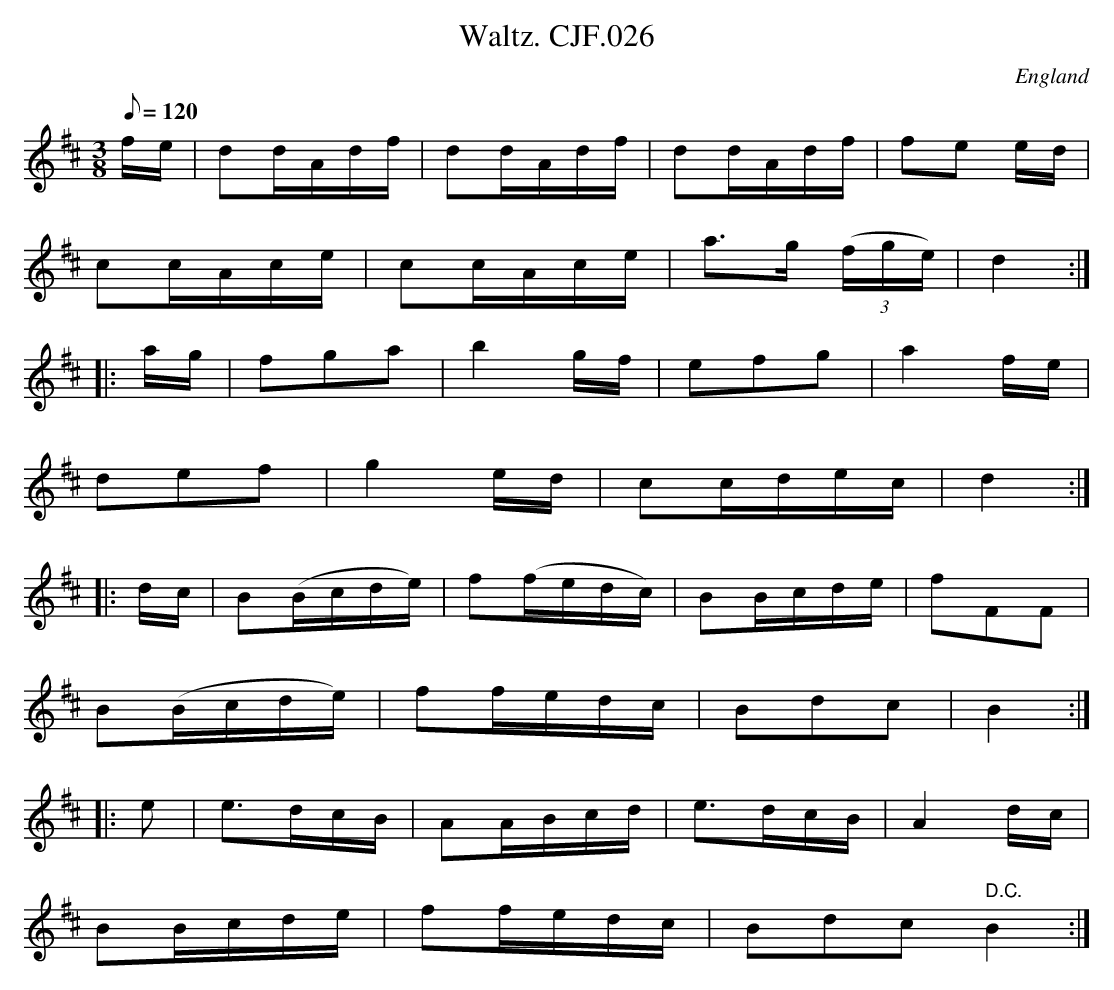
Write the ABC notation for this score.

X:1
T:Waltz. CJF.026
O:England
M:3/8
L:1/16
Q:1/8=120
K:D major
fe|\
d2dAdf|d2dAdf|d2dAdf|f2e2 ed|!
c2cAce|c2cAce|a3g ((3fge)|d4:|!
|:ag|f2g2a2|b4gf|e2f2g2|a4fe|!
d2e2f2|g4ed|c2cdec|d4:|!
|:dc|B2(Bcde)|f2(fedc)|B2Bcde|f2F2F2|!
B2(Bcde)|f2fedc|B2d2c2|B4:|!
|:e2|e3dcB|A2ABcd|e3dcB|A4dc|!
B2Bcde|f2fedc|B2d2c2" D.C."B4:|
